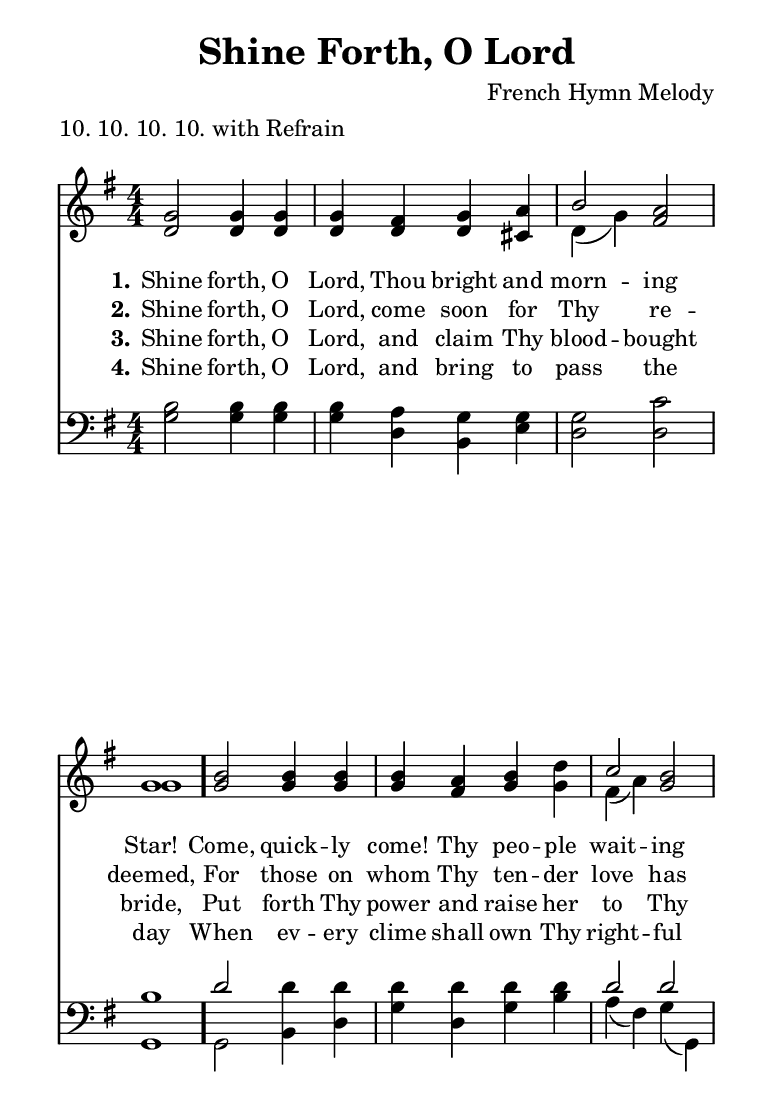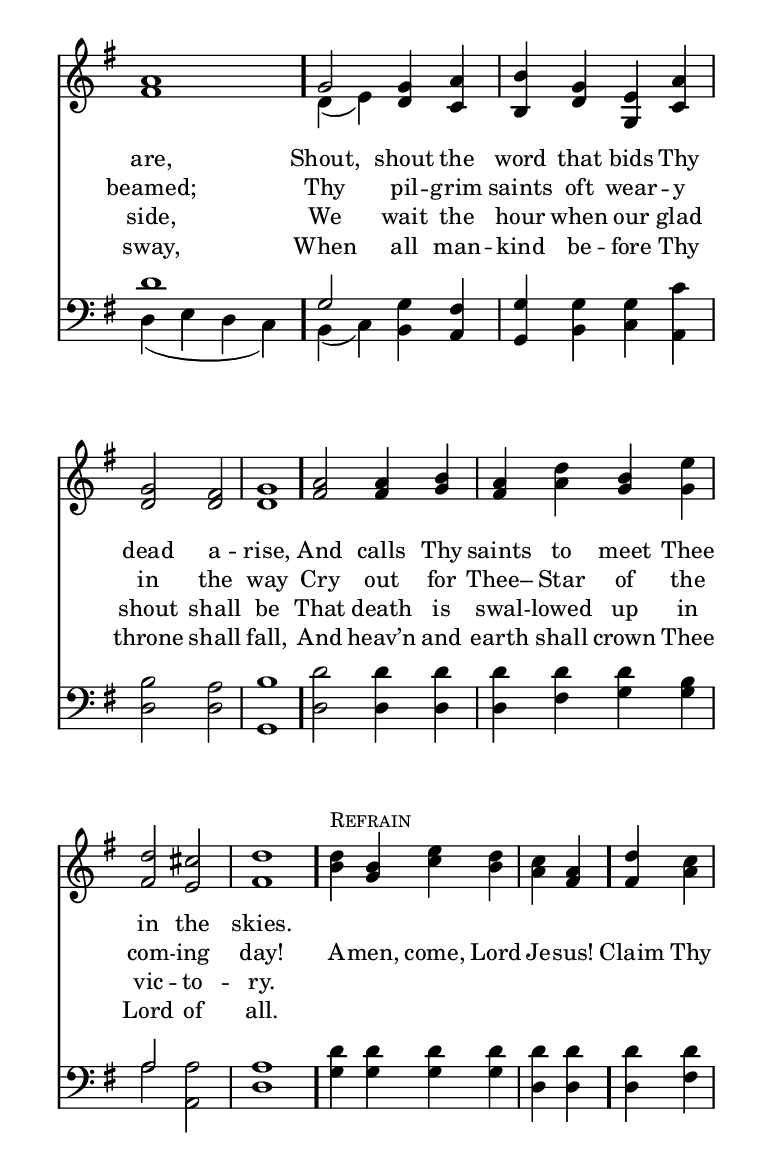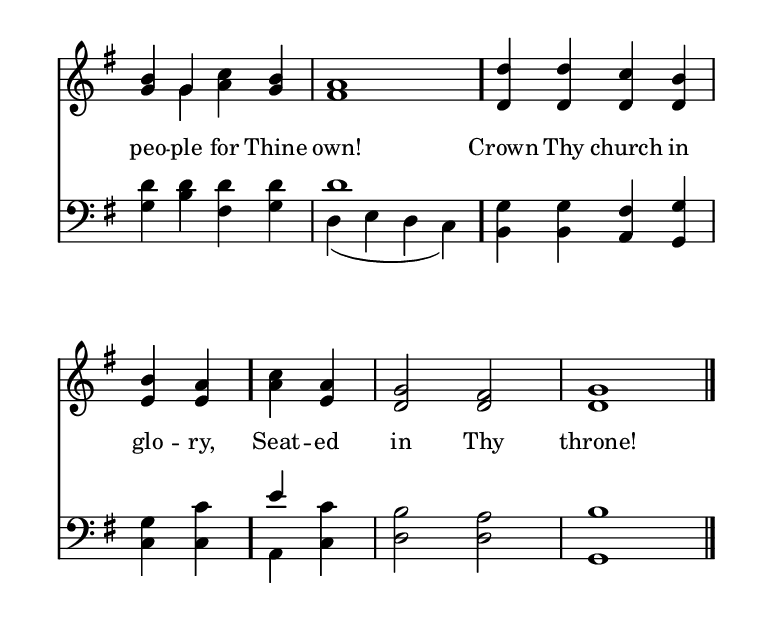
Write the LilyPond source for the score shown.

\include "common/global.ily"
\paper {
  \include "common/paper.ily"
}

\header{
  hymnnumber = "203"
  title = "Shine Forth, O Lord"
  tunename = "Viens, Seigneur"
  meter = "10. 10. 10. 10. with Refrain"
  poet = ""
  composer = "French Hymn Melody"
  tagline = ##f
}

global = {
  \include "common/overrides.ily"
  \override Staff.TimeSignature.style = #'numbered
  \time 4/4
  \override Score.MetronomeMark.transparent = ##t % hide all fermata changes too
  \tempo 4=120
  \key g \major
  \autoBeamOff
}

notesSoprano = {
\global
\relative c'' {

  g2 g4 g | g fis g a | b2 a | g1 |
  b2 b4 b | b a b d | c2 b | a1 |
  g2 g4 a | b g e a | g2 fis | g1 |
  a2 a4 b | a d b e | d2 cis | d1 |

  << s^\markup { \small \caps "Refrain" }
  { d4 b e d | c a d c | b g c b | a1 } >>
  d4 d c b | b a c a | g2 fis | g1 |

  \bar "|."

}
}

notesAlto = {
\global
\relative e' {

  d2 d4 d | d d d cis | d( g) fis2 | g1 |
  g2 g4 g | g fis g g | fis( a) g2 | fis1 |
  d4( e) d c | b d g, c | d2 d | d1 |
  fis2 fis4 g | fis4 a g g | fis2 e | fis1 |

  b4 g c b | a fis fis a | g g a g | fis1 |
  d4 d d d | e e a e | d2 d | d1 |

}
}

notesTenor = {
\global
\relative a {

  b2 b4 b | b a g g | g2 c | b1 |
  d2 d4 d | d d d d | d2 d | d1 |
  g,2 g4 fis | g g g c | b2 a | b1 |
  d2 d4 d | d d d b | a2 a | a1 |

  d4 d d d | d d d d | d d d d | d1 |
  g,4 g fis g | g c e c | b2 a | b1 |

}
}

notesBass = {
\global
\relative f {

  g2 g4 g | g d b e | d2 d | g,1 |
  g2 b4 d | g d g b | a( fis) g( g,) | d'4( e d c)
  b4( c) b a | g b c a | d2 d | g,1 |
  d'2 d4 d | d fis g g | a2 a, | d1 |

  g4 g g g | d d d fis | g b fis g | d( e d c)
  b4 b a g | c c a c | d2 d | g,1 |

}
}

Refrain = \lyricmode {

{ \eogbreak }

A -- men, come, Lord Je -- sus! \bar "."
Claim Thy peo -- ple for Thine own! \bar "."
Crown Thy church in glo -- ry, \bar "."
Seat -- ed in Thy throne! \bar "."

}

wordsA = \lyricmode {
\set stanza = "1."

Shine forth, O Lord, Thou bright and morn -- ing Star! \bar "."
Come, quick -- ly come! Thy peo -- ple wait -- ing are, \bar "."
Shout, shout the word that bids Thy dead a -- rise, \bar "."
And calls Thy saints to meet Thee in the skies. \bar "."

}

wordsB = \lyricmode {
\set stanza = "2."

Shine forth, O Lord, come soon for Thy re -- deemed,
For those on whom Thy ten -- der love has beamed;
Thy pil -- grim saints oft wear -- y in the way
Cry out for Thee– Star of the com -- ing day!

\Refrain

}

wordsC = \lyricmode {
\set stanza = "3."

Shine forth, O Lord, and claim Thy blood -- bought bride,
Put forth Thy power and raise her to Thy side,
We wait the hour when our glad shout shall be
That death is swal -- lowed up in vic -- to -- ry.

}

wordsD = \lyricmode {
\set stanza = "4."

Shine forth, O Lord, and bring to pass the day
When ev -- ery clime shall own Thy right -- ful sway,
When all man -- kind be -- fore Thy throne shall fall,
And heav’n and earth shall crown Thee Lord of all.

}

\score {
  \context ChoirStaff <<
    \context Staff = upper <<
      \set Staff.autoBeaming = ##f
      \set ChoirStaff.systemStartDelimiter = #'SystemStartBar
      \set ChoirStaff.printPartCombineTexts = ##f
      \partcombine #'(2 . 9) \notesSoprano \notesAlto
      \context NullVoice = sopranos { \voiceOne << \notesSoprano >> }
      \context NullVoice = altos { \voiceTwo << \notesAlto >> }
      \context Lyrics = one   \lyricsto sopranos \wordsA
      \context Lyrics = two   \lyricsto sopranos \wordsB
      \context Lyrics = three \lyricsto sopranos \wordsC
      \context Lyrics = four  \lyricsto sopranos \wordsD
    >>
    \context Staff = men <<
      \set Staff.autoBeaming = ##f
      \clef bass
      \set ChoirStaff.printPartCombineTexts = ##f
      \partcombine #'(2 . 9) \notesTenor \notesBass
      \context NullVoice = tenors { \voiceOne << \notesTenor >> }
      \context NullVoice = basses { \voiceTwo << \notesBass >> }
    >>
  >>
  \layout {
    \include "common/layout.ily"
  }
  \midi{
    \include "common/midi.ily"
  }
}

\version "2.19.49"  % necessary for upgrading to future LilyPond versions.

% vi:set et ts=2 sw=2 ai nocindent syntax=lilypond:
